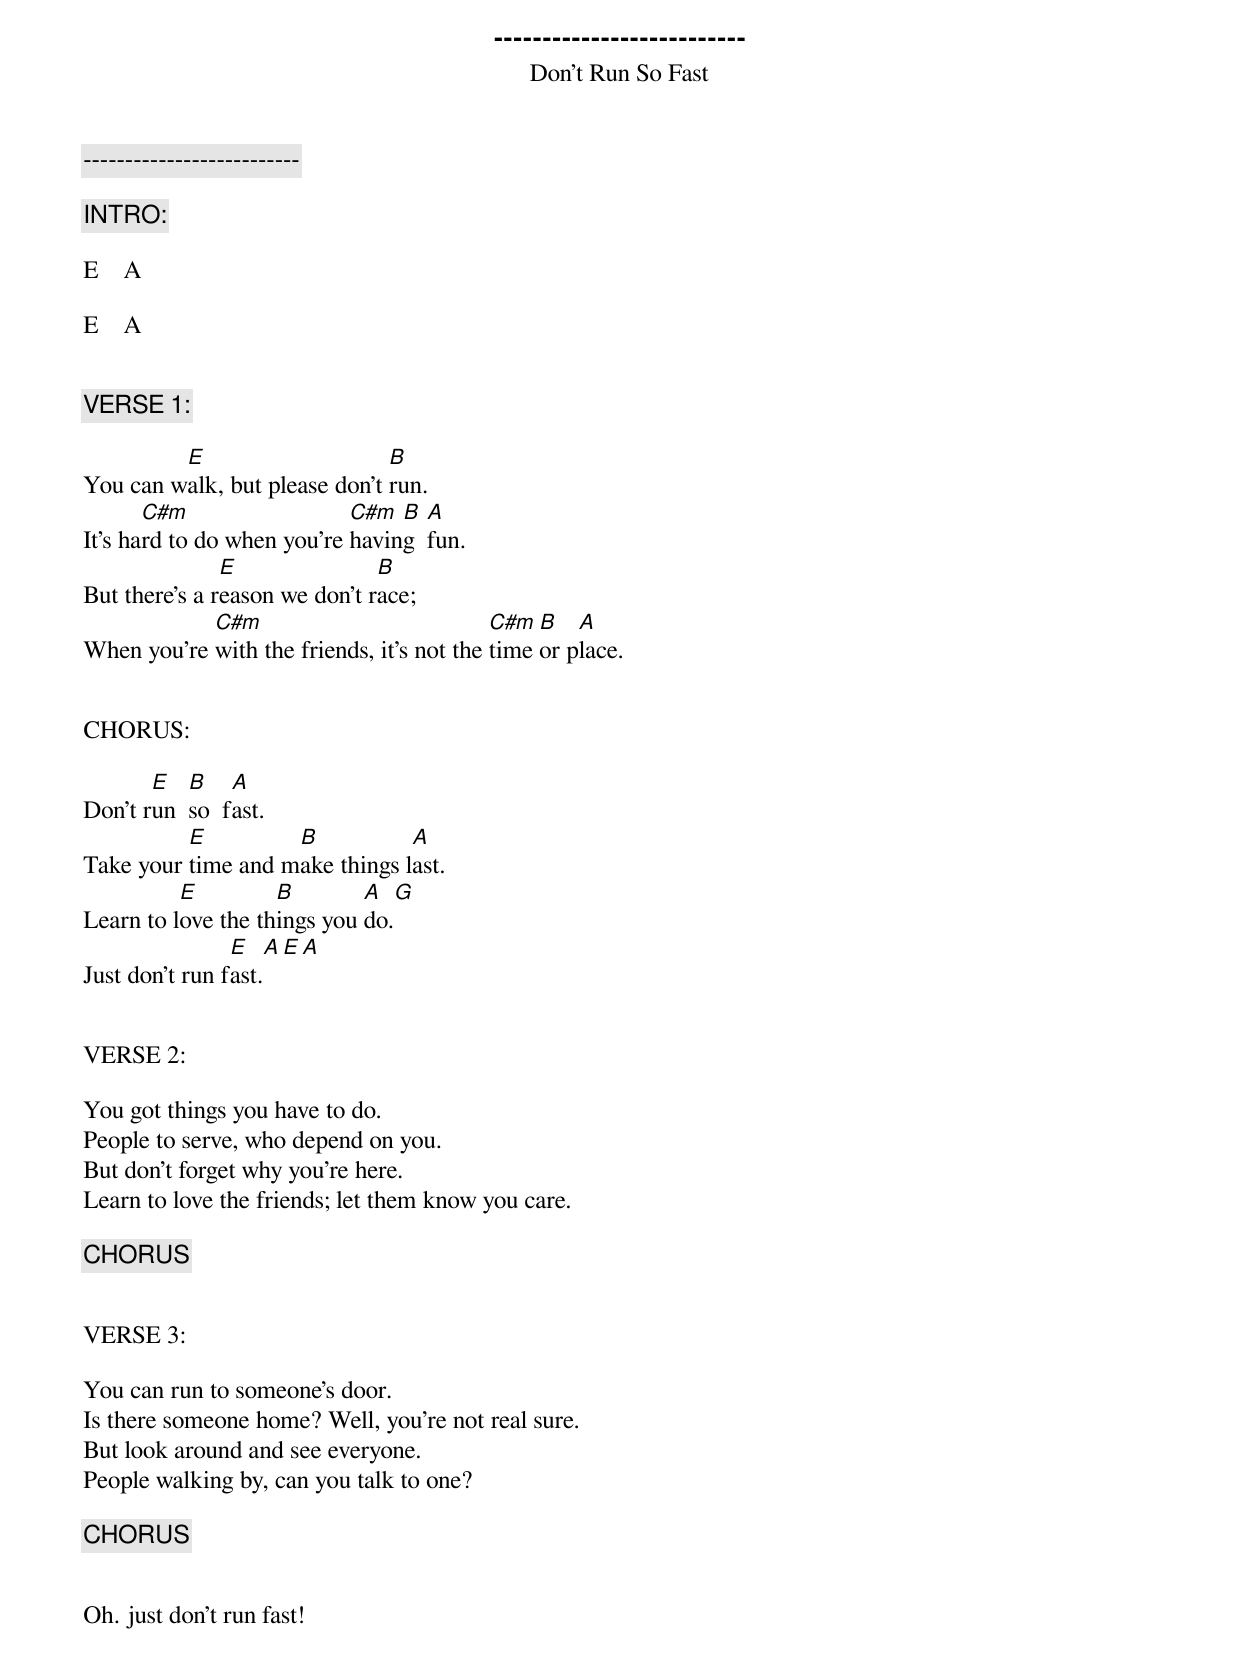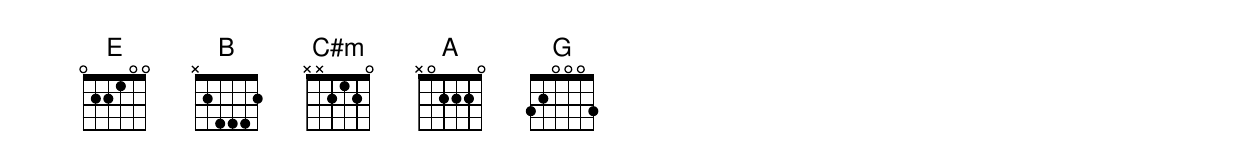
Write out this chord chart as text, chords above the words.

--------------------------
Don't Run So Fast
--------------------------

INTRO:

E    A

E    A


VERSE 1:

         E                     B
You can walk, but please don't run.
       C#m                  C#m  B  A
It's hard to do when you're having  fun.
               E               B
But there's a reason we don't race;
            C#m                            C#m  B   A
When you're with the friends, it's not the time or place.


CHORUS:

       E   B    A
Don't run  so  fast.
          E         B           A
Take your time and make things last.
          E         B        A      G
Learn to love the things you do.
                E     A     E     A
Just don't run fast.


VERSE 2:

You got things you have to do.
People to serve, who depend on you.
But don't forget why you're here.
Learn to love the friends; let them know you care.

[CHORUS]


VERSE 3:

You can run to someone's door.
Is there someone home? Well, you're not real sure.
But look around and see everyone.
People walking by, can you talk to one?

[CHORUS]


Oh. just don't run fast!
